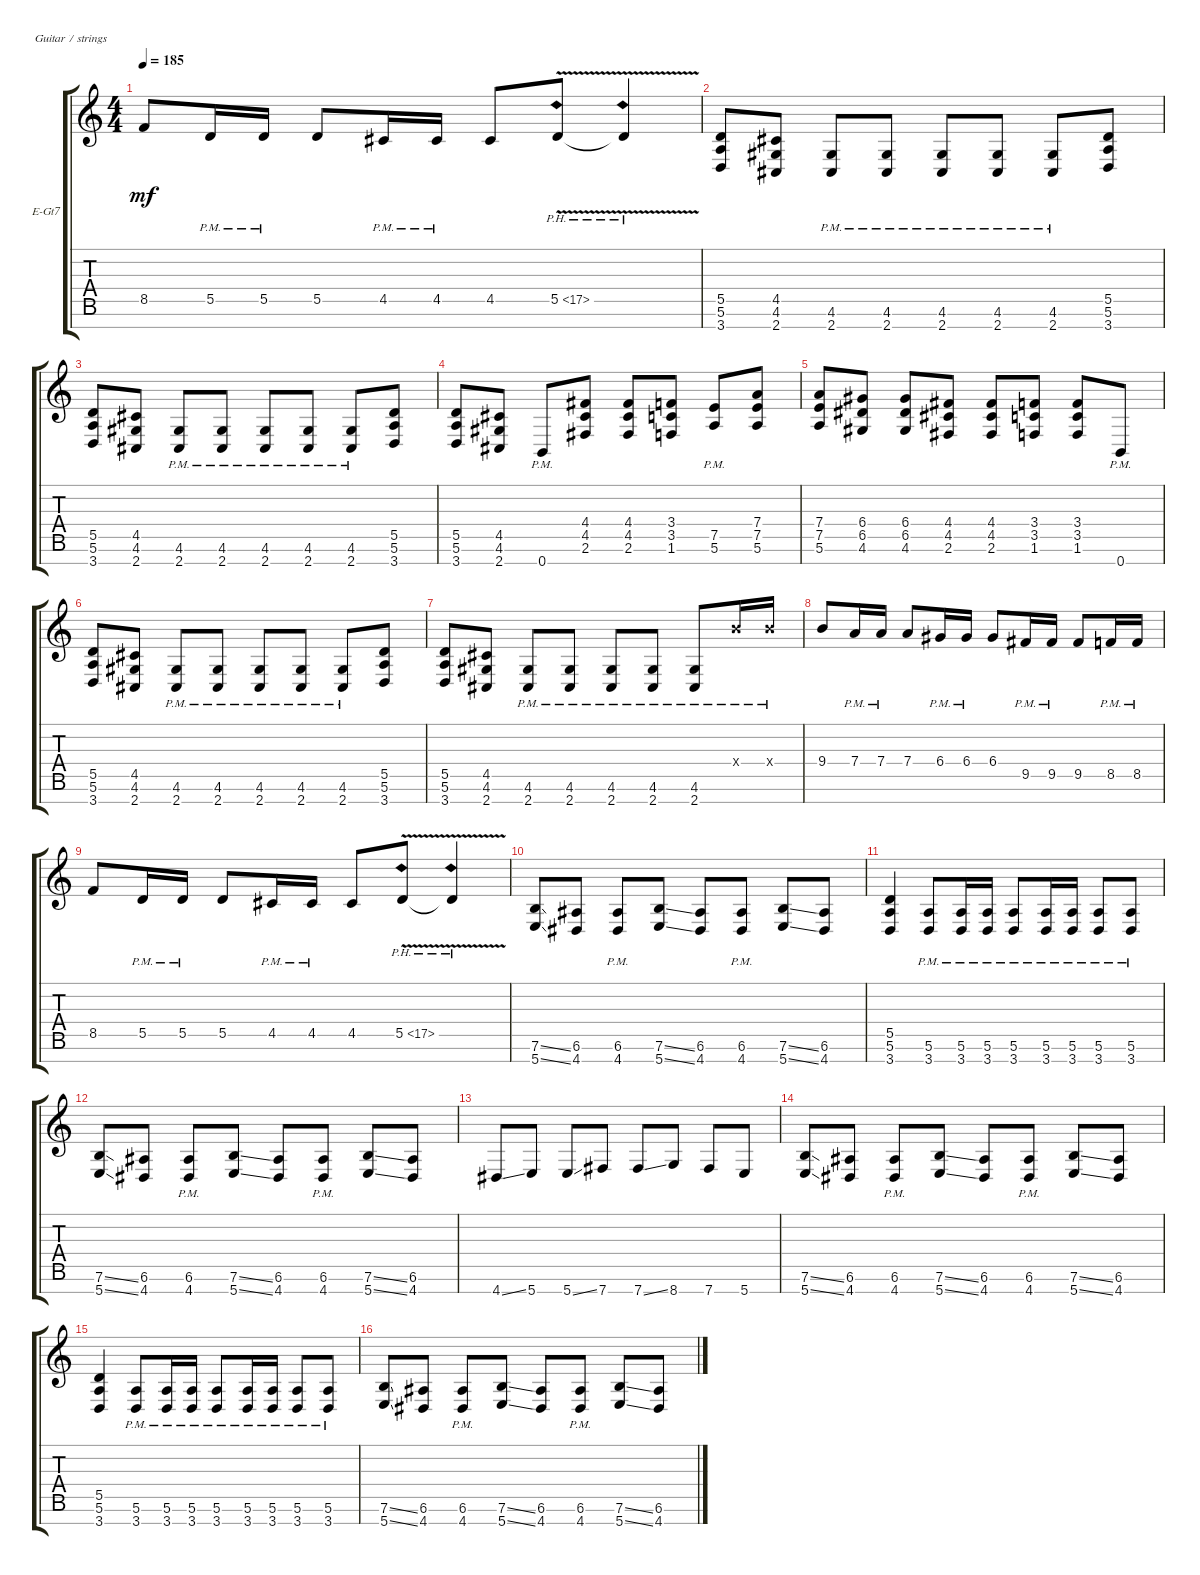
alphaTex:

\defaultSystemsLayout 4
\bracketExtendMode groupsimilarinstruments
\firstSystemTrackNameOrientation horizontal
\otherSystemsTrackNameOrientation horizontal
\track ("Rhythm Guitar" "E-Gt7") {instrument overdrivenguitar}
\staff {score tabs}
\tuning (E4 B3 G3 D3 A2 E2 B1)
\ts (4 4)
\tempo 185
\clef g2
\ks c
8.5.8{dy mf} 5.5{pm}.16 5.5{pm}.16 5.5.8 4.5{pm}.16 4.5{pm}.16 4.5.8 5.5{ph 12 v}.8 5.5{ph 12 t}.4 |
(3.7 5.6 5.5).8 (2.7 4.6 4.5).8 (2.7{pm} 4.6{pm}).8 (2.7{pm} 4.6{pm}).8 (2.7{pm} 4.6{pm}).8 (2.7{pm} 4.6{pm}).8 (2.7{pm} 4.6{pm}).8 (3.7 5.6 5.5).8 |
(3.7 5.6 5.5).8 (2.7 4.6 4.5).8 (2.7{pm} 4.6{pm}).8 (2.7{pm} 4.6{pm}).8 (2.7{pm} 4.6{pm}).8 (2.7{pm} 4.6{pm}).8 (2.7{pm} 4.6{pm}).8 (3.7 5.6 5.5).8 |
(3.7 5.6 5.5).8 (2.7 4.6 4.5).8 0.7{pm}.8 (2.6 4.4 4.5).8 (2.6 4.4 4.5).8 (1.6 3.5 3.4).8 (5.6{pm} 7.5{pm}).8 (5.6 7.5 7.4).8 |
(5.6 7.4 7.5).8 (4.6 6.5 6.4).8 (4.6 6.4 6.5).8 (2.6 4.5 4.4).8 (2.6 4.4 4.5).8 (1.6 3.4 3.5).8 (1.6 3.5 3.4).8 0.7{pm}.8 |
(3.7 5.6 5.5).8 (2.7 4.6 4.5).8 (2.7{pm} 4.6{pm}).8 (2.7{pm} 4.6{pm}).8 (2.7{pm} 4.6{pm}).8 (2.7{pm} 4.6{pm}).8 (2.7{pm} 4.6{pm}).8 (3.7 5.6 5.5).8 |
(3.7 5.6 5.5).8 (2.7 4.6 4.5).8 (2.7{pm} 4.6{pm}).8 (2.7{pm} 4.6{pm}).8 (2.7{pm} 4.6{pm}).8 (2.7{pm} 4.6{pm}).8 (2.7{pm} 4.6{pm}).8 9.4{pm x}.16 9.4{pm x}.16 |
9.4.8 7.4{pm}.16 7.4{pm}.16 7.4.8 6.4{pm}.16 6.4{pm}.16 6.4.8 9.5{pm}.16 9.5{pm}.16 9.5.8 8.5{pm}.16 8.5{pm}.16 |
8.5.8 5.5{pm}.16 5.5{pm}.16 5.5.8 4.5{pm}.16 4.5{pm}.16 4.5.8 5.5{ph 12 v}.8 5.5{ph 12 t}.4 |
(5.7{ss} 7.6{ss}).8 (4.7 6.6).8 (4.7{pm} 6.6{pm}).8 (5.7{ss} 7.6{ss}).8 (4.7 6.6).8 (4.7{pm} 6.6{pm}).8 (5.7{ss} 7.6{ss}).8 (4.7 6.6).8 |
(3.7 5.6 5.5).4 (3.7{pm} 5.6{pm}).8 (3.7{pm} 5.6{pm}).16 (3.7{pm} 5.6{pm}).16 (3.7{pm} 5.6{pm}).8 (3.7{pm} 5.6{pm}).16 (3.7{pm} 5.6{pm}).16 (3.7{pm} 5.6{pm}).8 (3.7{pm} 5.6{pm}).8 |
(5.7{ss} 7.6{ss}).8 (4.7 6.6).8 (4.7{pm} 6.6{pm}).8 (5.7{ss} 7.6{ss}).8 (4.7 6.6).8 (4.7{pm} 6.6{pm}).8 (5.7{ss} 7.6{ss}).8 (4.7 6.6).8 |
4.7{ss}.8 5.7.8 5.7{ss}.8 7.7.8 7.7{ss}.8 8.7.8 7.7.8 5.7.8 |
(5.7{ss} 7.6{ss}).8 (4.7 6.6).8 (4.7{pm} 6.6{pm}).8 (5.7{ss} 7.6{ss}).8 (4.7 6.6).8 (4.7{pm} 6.6{pm}).8 (5.7{ss} 7.6{ss}).8 (4.7 6.6).8 |
(3.7 5.6 5.5).4 (3.7{pm} 5.6{pm}).8 (3.7{pm} 5.6{pm}).16 (3.7{pm} 5.6{pm}).16 (3.7{pm} 5.6{pm}).8 (3.7{pm} 5.6{pm}).16 (3.7{pm} 5.6{pm}).16 (3.7{pm} 5.6{pm}).8 (3.7{pm} 5.6{pm}).8 |
(5.7{ss} 7.6{ss}).8 (4.7 6.6).8 (4.7{pm} 6.6{pm}).8 (5.7{ss} 7.6{ss}).8 (4.7 6.6).8 (4.7{pm} 6.6{pm}).8 (5.7{ss} 7.6{ss}).8 (4.7 6.6).8
